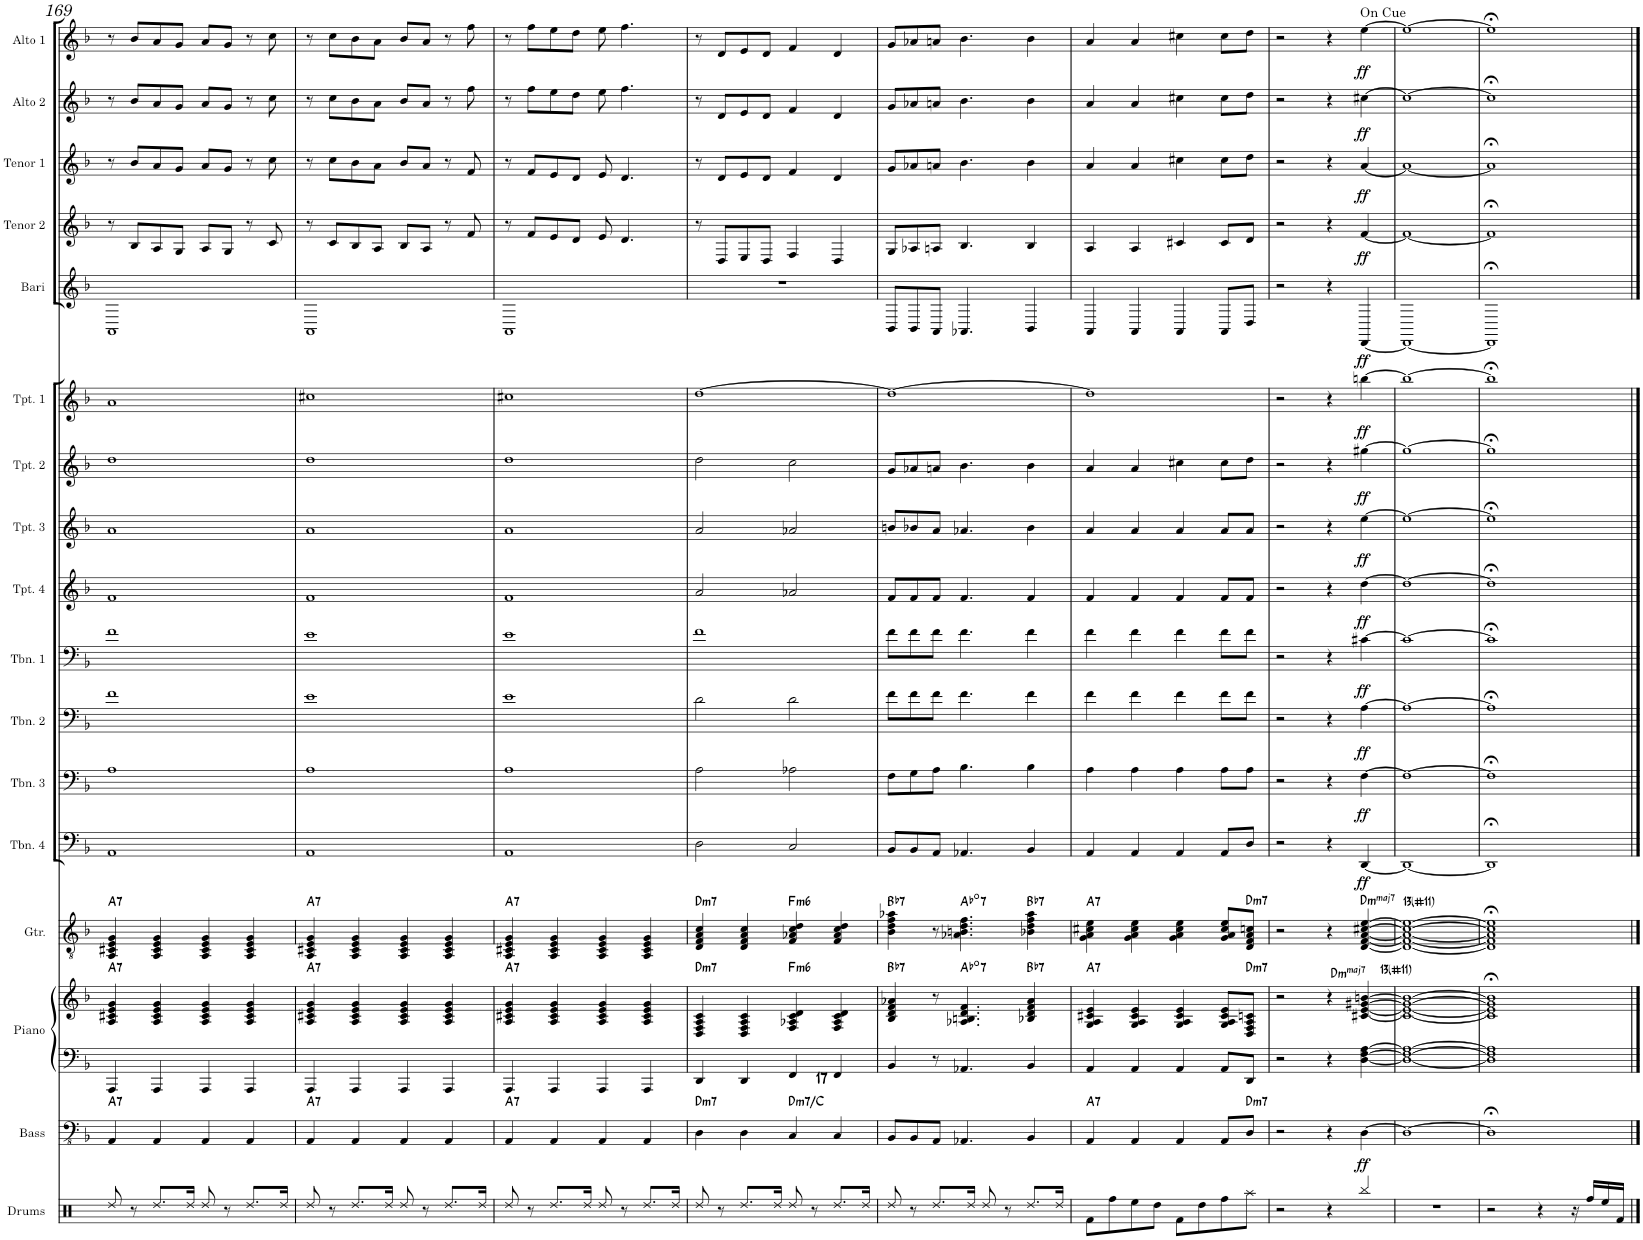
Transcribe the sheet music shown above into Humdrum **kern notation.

**kern	**kern	**dynam	**harte	**kern	**kern	**harte	**kern	**harte	**kern	**dynam	**kern	**dynam	**kern	**dynam	**kern	**dynam	**kern	**dynam	**kern	**dynam	**kern	**dynam	**kern	**dynam	**kern	**dynam	**kern	**dynam	**kern	**dynam	**kern	**dynam	**kern	**dynam
*part17	*part16	*part16	*part16	*part15	*part15	*part15	*part14	*part14	*part13	*part13	*part12	*part12	*part11	*part11	*part10	*part10	*part9	*part9	*part8	*part8	*part7	*part7	*part6	*part6	*part5	*part5	*part4	*part4	*part3	*part3	*part2	*part2	*part1	*part1
*staff18	*staff17	*staff17	*	*staff16	*staff15	*	*staff14	*	*staff13	*staff13	*staff12	*staff12	*staff11	*staff11	*staff10	*staff10	*staff9	*staff9	*staff8	*staff8	*staff7	*staff7	*staff6	*staff6	*staff5	*staff5	*staff4	*staff4	*staff3	*staff3	*staff2	*staff2	*staff1	*staff1
*I"Drums	*I"Bass	*	*	*I"Piano	*	*	*I"Guitar	*	*I"Trombone 4	*	*I"Trombone 3	*	*I"Trombone 2	*	*I"Trombone 1	*	*I"Trumpet 4	*	*I"Trumpet 3	*	*I"Trumpet 2	*	*I"Trumpet 1	*	*I"Baritone Sax	*	*I"Tenor Sax 2	*	*I"Tenor Sax 1	*	*I"Alto Sax 2	*	*I"Alto Sax 1	*
*I'Drums	*I'Bass	*	*	*I'Piano	*	*	*I'Gtr.	*	*I'Tbn. 4	*	*I'Tbn. 3	*	*I'Tbn. 2	*	*I'Tbn. 1	*	*I'Tpt. 4	*	*I'Tpt. 3	*	*I'Tpt. 2	*	*I'Tpt. 1	*	*I'Bari	*	*I'Tenor 2	*	*I'Tenor 1	*	*I'Alto 2	*	*I'Alto 1	*
!!LO:PB:g=z
*clefX	*clefFv4	*	*	*clefF4	*clefG2	*	*clefGv2	*	*clefF4	*	*clefF4	*	*clefF4	*	*clefF4	*	*clefG2	*	*clefG2	*	*clefG2	*	*clefG2	*	*clefG2	*	*clefG2	*	*clefG2	*	*clefG2	*	*clefG2	*
*	*	*	*	*	*	*	*	*	*	*	*	*	*	*	*	*	*ITrd1c2	*	*ITrd1c2	*	*ITrd1c2	*	*ITrd1c2	*	*ITrd12c21	*	*ITrd8c14	*	*ITrd8c14	*	*ITrd5c9	*	*ITrd5c9	*
*k[]	*k[b-]	*	*	*k[b-]	*k[b-]	*	*k[b-]	*	*k[b-]	*	*k[b-]	*	*k[b-]	*	*k[b-]	*	*k[b-]	*	*k[b-]	*	*k[b-]	*	*k[b-]	*	*k[b-]	*	*k[b-]	*	*k[b-]	*	*k[b-]	*	*k[b-]	*
*M4/4	*M4/4	*	*	*M4/4	*M4/4	*	*M4/4	*	*M4/4	*	*M4/4	*	*M4/4	*	*M4/4	*	*M4/4	*	*M4/4	*	*M4/4	*	*M4/4	*	*M4/4	*	*M4/4	*	*M4/4	*	*M4/4	*	*M4/4	*
=169	=169	=169	=169	=169	=169	=169	=169	=169	=169	=169	=169	=169	=169	=169	=169	=169	=169	=169	=169	=169	=169	=169	=169	=169	=169	=169	=169	=169	=169	=169	=169	=169	=169	=169
!	!	!	!LO:H:kt=7	!	!	!LO:H:kt=7	!	!LO:H:kt=7	!	!	!	!	!	!	!	!	!	!	!	!	!	!	!	!	!	!	!	!	!	!	!	!	!	!
8Rdd/	4AAA/	.	A:7	4AAA/	4A/ 4c#X/ 4e/ 4g/	A:7	4AA/ 4C#X/ 4E/ 4G/	A:7	1AA	.	1A	.	1f	.	1f	.	1f	.	1a	.	1dd	.	1a	.	1AA	.	8r	.	8r	.	8r	.	8r	.
8r	.	.	.	.	.	.	.	.	.	.	.	.	.	.	.	.	.	.	.	.	.	.	.	.	.	.	8B-/L	.	8b-/L	.	8b-/L	.	8b-/L	.
8.Rdd/L	4AAA/	.	.	4AAA/	4A/ 4c#/ 4e/ 4g/	.	4AA/ 4C#/ 4E/ 4G/	.	.	.	.	.	.	.	.	.	.	.	.	.	.	.	.	.	.	.	8A/	.	8a/	.	8a/	.	8a/	.
.	.	.	.	.	.	.	.	.	.	.	.	.	.	.	.	.	.	.	.	.	.	.	.	.	.	.	8G/J	.	8g/J	.	8g/J	.	8g/J	.
16Rdd/Jk	.	.	.	.	.	.	.	.	.	.	.	.	.	.	.	.	.	.	.	.	.	.	.	.	.	.	.	.	.	.	.	.	.	.
8Rdd/	4AAA/	.	.	4AAA/	4A/ 4c#/ 4e/ 4g/	.	4AA/ 4C#/ 4E/ 4G/	.	.	.	.	.	.	.	.	.	.	.	.	.	.	.	.	.	.	.	8A/L	.	8a/L	.	8a/L	.	8a/L	.
8r	.	.	.	.	.	.	.	.	.	.	.	.	.	.	.	.	.	.	.	.	.	.	.	.	.	.	8G/J	.	8g/J	.	8g/J	.	8g/J	.
8.Rdd/L	4AAA/	.	.	4AAA/	4A/ 4c#/ 4e/ 4g/	.	4AA/ 4C#/ 4E/ 4G/	.	.	.	.	.	.	.	.	.	.	.	.	.	.	.	.	.	.	.	8r	.	8r	.	8r	.	8r	.
.	.	.	.	.	.	.	.	.	.	.	.	.	.	.	.	.	.	.	.	.	.	.	.	.	.	.	8c/	.	8cc\	.	8cc\	.	8cc\	.
16Rdd/Jk	.	.	.	.	.	.	.	.	.	.	.	.	.	.	.	.	.	.	.	.	.	.	.	.	.	.	.	.	.	.	.	.	.	.
=170	=170	=170	=170	=170	=170	=170	=170	=170	=170	=170	=170	=170	=170	=170	=170	=170	=170	=170	=170	=170	=170	=170	=170	=170	=170	=170	=170	=170	=170	=170	=170	=170	=170	=170
!	!	!	!LO:H:kt=7	!	!	!LO:H:kt=7	!	!LO:H:kt=7	!	!	!	!	!	!	!	!	!	!	!	!	!	!	!	!	!	!	!	!	!	!	!	!	!	!
8Rdd/	4AAA/	.	A:7	4AAA/	4A/ 4c#X/ 4e/ 4g/	A:7	4AA/ 4C#X/ 4E/ 4G/	A:7	1AA	.	1A	.	1e	.	1e	.	1f	.	1a	.	1dd	.	1cc#X	.	1AA	.	8r	.	8r	.	8r	.	8r	.
8r	.	.	.	.	.	.	.	.	.	.	.	.	.	.	.	.	.	.	.	.	.	.	.	.	.	.	8c/L	.	8cc\L	.	8cc\L	.	8cc\L	.
8.Rdd/L	4AAA/	.	.	4AAA/	4A/ 4c#/ 4e/ 4g/	.	4AA/ 4C#/ 4E/ 4G/	.	.	.	.	.	.	.	.	.	.	.	.	.	.	.	.	.	.	.	8B-/	.	8b-\	.	8b-\	.	8b-\	.
.	.	.	.	.	.	.	.	.	.	.	.	.	.	.	.	.	.	.	.	.	.	.	.	.	.	.	8A/J	.	8a\J	.	8a\J	.	8a\J	.
16Rdd/Jk	.	.	.	.	.	.	.	.	.	.	.	.	.	.	.	.	.	.	.	.	.	.	.	.	.	.	.	.	.	.	.	.	.	.
8Rdd/	4AAA/	.	.	4AAA/	4A/ 4c#/ 4e/ 4g/	.	4AA/ 4C#/ 4E/ 4G/	.	.	.	.	.	.	.	.	.	.	.	.	.	.	.	.	.	.	.	8B-/L	.	8b-/L	.	8b-/L	.	8b-/L	.
8r	.	.	.	.	.	.	.	.	.	.	.	.	.	.	.	.	.	.	.	.	.	.	.	.	.	.	8A/J	.	8a/J	.	8a/J	.	8a/J	.
8.Rdd/L	4AAA/	.	.	4AAA/	4A/ 4c#/ 4e/ 4g/	.	4AA/ 4C#/ 4E/ 4G/	.	.	.	.	.	.	.	.	.	.	.	.	.	.	.	.	.	.	.	8r	.	8r	.	8r	.	8r	.
.	.	.	.	.	.	.	.	.	.	.	.	.	.	.	.	.	.	.	.	.	.	.	.	.	.	.	8f/	.	8f/	.	8ff\	.	8ff\	.
16Rdd/Jk	.	.	.	.	.	.	.	.	.	.	.	.	.	.	.	.	.	.	.	.	.	.	.	.	.	.	.	.	.	.	.	.	.	.
=171	=171	=171	=171	=171	=171	=171	=171	=171	=171	=171	=171	=171	=171	=171	=171	=171	=171	=171	=171	=171	=171	=171	=171	=171	=171	=171	=171	=171	=171	=171	=171	=171	=171	=171
!	!	!	!LO:H:kt=7	!	!	!LO:H:kt=7	!	!LO:H:kt=7	!	!	!	!	!	!	!	!	!	!	!	!	!	!	!	!	!	!	!	!	!	!	!	!	!	!
8Rdd/	4AAA/	.	A:7	4AAA/	4A/ 4c#X/ 4e/ 4g/	A:7	4AA/ 4C#X/ 4E/ 4G/	A:7	1AA	.	1A	.	1e	.	1e	.	1f	.	1a	.	1dd	.	1cc#X	.	1AA	.	8r	.	8r	.	8r	.	8r	.
8r	.	.	.	.	.	.	.	.	.	.	.	.	.	.	.	.	.	.	.	.	.	.	.	.	.	.	8f/L	.	8f/L	.	8ff\L	.	8ff\L	.
8.Rdd/L	4AAA/	.	.	4AAA/	4A/ 4c#/ 4e/ 4g/	.	4AA/ 4C#/ 4E/ 4G/	.	.	.	.	.	.	.	.	.	.	.	.	.	.	.	.	.	.	.	8e/	.	8e/	.	8ee\	.	8ee\	.
.	.	.	.	.	.	.	.	.	.	.	.	.	.	.	.	.	.	.	.	.	.	.	.	.	.	.	8d/J	.	8d/J	.	8dd\J	.	8dd\J	.
16Rdd/Jk	.	.	.	.	.	.	.	.	.	.	.	.	.	.	.	.	.	.	.	.	.	.	.	.	.	.	.	.	.	.	.	.	.	.
8Rdd/	4AAA/	.	.	4AAA/	4A/ 4c#/ 4e/ 4g/	.	4AA/ 4C#/ 4E/ 4G/	.	.	.	.	.	.	.	.	.	.	.	.	.	.	.	.	.	.	.	8e/	.	8e/	.	8ee\	.	8ee\	.
8r	.	.	.	.	.	.	.	.	.	.	.	.	.	.	.	.	.	.	.	.	.	.	.	.	.	.	4.d/	.	4.d/	.	4.ff\	.	4.ff\	.
8.Rdd/L	4AAA/	.	.	4AAA/	4A/ 4c#/ 4e/ 4g/	.	4AA/ 4C#/ 4E/ 4G/	.	.	.	.	.	.	.	.	.	.	.	.	.	.	.	.	.	.	.	.	.	.	.	.	.	.	.
16Rdd/Jk	.	.	.	.	.	.	.	.	.	.	.	.	.	.	.	.	.	.	.	.	.	.	.	.	.	.	.	.	.	.	.	.	.	.
=172	=172	=172	=172	=172	=172	=172	=172	=172	=172	=172	=172	=172	=172	=172	=172	=172	=172	=172	=172	=172	=172	=172	=172	=172	=172	=172	=172	=172	=172	=172	=172	=172	=172	=172
!	!	!	!LO:H:kt=m7	!	!	!LO:H:kt=m7	!	!LO:H:kt=m7	!	!	!	!	!	!	!	!	!	!	!	!	!	!	!	!	!	!	!	!	!	!	!	!	!	!
8Rdd/	4DD\	.	D:min7	4DD/	4D/ 4F/ 4A/ 4c/	D:min7	4D/ 4F/ 4A/ 4c/	D:min7	2D\	.	2A\	.	2d\	.	1f	.	2a/	.	2a/	.	2dd\	.	[1dd	.	1r	.	8r	.	8r	.	8r	.	8r	.
8r	.	.	.	.	.	.	.	.	.	.	.	.	.	.	.	.	.	.	.	.	.	.	.	.	.	.	8D/L	.	8d/L	.	8d/L	.	8d/L	.
8.Rdd/L	4DD\	.	.	4DD/	4D/ 4F/ 4A/ 4c/	.	4D/ 4F/ 4A/ 4c/	.	.	.	.	.	.	.	.	.	.	.	.	.	.	.	.	.	.	.	8E/	.	8e/	.	8e/	.	8e/	.
.	.	.	.	.	.	.	.	.	.	.	.	.	.	.	.	.	.	.	.	.	.	.	.	.	.	.	8D/J	.	8d/J	.	8d/J	.	8d/J	.
16Rdd/Jk	.	.	.	.	.	.	.	.	.	.	.	.	.	.	.	.	.	.	.	.	.	.	.	.	.	.	.	.	.	.	.	.	.	.
!	!	!	!LO:H:kt=m7	!	!	!LO:H:kt=m6	!	!LO:H:kt=m6	!	!	!	!	!	!	!	!	!	!	!	!	!	!	!	!	!	!	!	!	!	!	!	!	!	!
8Rdd/	4CC/	.	D:min7/b7	4FF/	4F/ 4A-X/ 4c/ 4d/	F:min6	4F/ 4A-X/ 4c/ 4d/	F:min6	2C/	.	2A-X\	.	2d\	.	.	.	2a-X/	.	2a-X/	.	2cc\	.	.	.	.	.	4F/	.	4f/	.	4f/	.	4f/	.
8r	.	.	.	.	.	.	.	.	.	.	.	.	.	.	.	.	.	.	.	.	.	.	.	.	.	.	.	.	.	.	.	.	.	.
8.Rdd/L	4CC/	.	.	4FF/	4F/ 4A-/ 4c/ 4d/	.	4F/ 4A-/ 4c/ 4d/	.	.	.	.	.	.	.	.	.	.	.	.	.	.	.	.	.	.	.	4D/	.	4d/	.	4d/	.	4d/	.
16Rdd/Jk	.	.	.	.	.	.	.	.	.	.	.	.	.	.	.	.	.	.	.	.	.	.	.	.	.	.	.	.	.	.	.	.	.	.
=173	=173	=173	=173	=173	=173	=173	=173	=173	=173	=173	=173	=173	=173	=173	=173	=173	=173	=173	=173	=173	=173	=173	=173	=173	=173	=173	=173	=173	=173	=173	=173	=173	=173	=173
!	!	!	!	!	!	!LO:H:kt=7	!	!LO:H:kt=7	!	!	!	!	!	!	!	!	!	!	!	!	!	!	!	!	!	!	!	!	!	!	!	!	!	!
8Rdd/	8BBB-/L	.	.	4BB-/	4B-/ 4d/ 4f/ 4a-X/	Bb:7	4B-\ 4d\ 4f\ 4a-X\	Bb:7	8BB-/L	.	8F\L	.	8f\L	.	8f\L	.	8f/L	.	8bn/L	.	8g/L	.	1dd_	.	8BB-/L	.	8G/L	.	8g/L	.	8g/L	.	8g/L	.
8r	8BBB-/	.	.	.	.	.	.	.	8BB-/	.	8G\	.	8f\	.	8f\	.	8f/	.	8b-X/	.	8a-X/	.	.	.	8BB-/	.	8A-X/	.	8a-X/	.	8a-X/	.	8a-X/	.
8.Rdd/L	8AAA/J	.	.	8r	8r	.	8r	.	8AA/J	.	8A\J	.	8f\J	.	8f\J	.	8f/J	.	8a/J	.	8an/J	.	.	.	8AA/J	.	8An/J	.	8an/J	.	8an/J	.	8an/J	.
!	!	!	!	!	!	!LO:H:kt=7	!	!LO:H:kt=7	!	!	!	!	!	!	!	!	!	!	!	!	!	!	!	!	!	!	!	!	!	!	!	!	!	!
.	4.AAA-X/	.	.	4.AA-X/	4.A-X/ 4.Bn/ 4.d/ 4.f/	Ab:dim7	4.A-X\ 4.Bn\ 4.d\ 4.f\	Ab:dim7	4.AA-X/	.	4.B-\	.	4.f\	.	4.f\	.	4.f/	.	4.a-X/	.	4.b-\	.	.	.	4.AA-X/	.	4.B-/	.	4.b-\	.	4.b-\	.	4.b-\	.
16Rdd/Jk	.	.	.	.	.	.	.	.	.	.	.	.	.	.	.	.	.	.	.	.	.	.	.	.	.	.	.	.	.	.	.	.	.	.
8Rdd/	.	.	.	.	.	.	.	.	.	.	.	.	.	.	.	.	.	.	.	.	.	.	.	.	.	.	.	.	.	.	.	.	.	.
8r	.	.	.	.	.	.	.	.	.	.	.	.	.	.	.	.	.	.	.	.	.	.	.	.	.	.	.	.	.	.	.	.	.	.
!	!	!	!	!	!	!LO:H:kt=7	!	!LO:H:kt=7	!	!	!	!	!	!	!	!	!	!	!	!	!	!	!	!	!	!	!	!	!	!	!	!	!	!
8.Rdd/L	4BBB-/	.	.	4BB-/	4B-X/ 4d/ 4f/ 4a-/	Bb:7	4B-X\ 4d\ 4f\ 4a-\	Bb:7	4BB-/	.	4B-\	.	4f\	.	4f\	.	4f/	.	4b-\	.	4b-\	.	.	.	4BB-/	.	4B-/	.	4b-\	.	4b-\	.	4b-\	.
16Rdd/Jk	.	.	.	.	.	.	.	.	.	.	.	.	.	.	.	.	.	.	.	.	.	.	.	.	.	.	.	.	.	.	.	.	.	.
=174	=174	=174	=174	=174	=174	=174	=174	=174	=174	=174	=174	=174	=174	=174	=174	=174	=174	=174	=174	=174	=174	=174	=174	=174	=174	=174	=174	=174	=174	=174	=174	=174	=174	=174
!	!	!	!LO:H:kt=7	!	!	!LO:H:kt=7	!	!LO:H:kt=7	!	!	!	!	!	!	!	!	!	!	!	!	!	!	!	!	!	!	!	!	!	!	!	!	!	!
8Rf\L	4AAA/	.	A:7	4AA/	4G/ 4A/ 4c#X/ 4e/	A:7	4G\ 4A\ 4c#X\ 4e\	A:7	4AA/	.	4A\	.	4f\	.	4f\	.	4f/	.	4a/	.	4a/	.	1dd]	.	4AA/	.	4A/	.	4a/	.	4a/	.	4a/	.
8Rff\	.	.	.	.	.	.	.	.	.	.	.	.	.	.	.	.	.	.	.	.	.	.	.	.	.	.	.	.	.	.	.	.	.	.
8Ree\	4AAA/	.	.	4AA/	4G/ 4A/ 4c#/ 4e/	.	4G\ 4A\ 4c#\ 4e\	.	4AA/	.	4A\	.	4f\	.	4f\	.	4f/	.	4a/	.	4a/	.	.	.	4AA/	.	4A/	.	4a/	.	4a/	.	4a/	.
8Rdd\J	.	.	.	.	.	.	.	.	.	.	.	.	.	.	.	.	.	.	.	.	.	.	.	.	.	.	.	.	.	.	.	.	.	.
8Rf\L	4AAA/	.	.	4AA/	4G/ 4A/ 4c#/ 4e/	.	4G\ 4A\ 4c#\ 4e\	.	4AA/	.	4A\	.	4f\	.	4f\	.	4f/	.	4a/	.	4cc#X\	.	.	.	4AA/	.	4c#X/	.	4cc#X\	.	4cc#X\	.	4cc#X\	.
8Rdd\	.	.	.	.	.	.	.	.	.	.	.	.	.	.	.	.	.	.	.	.	.	.	.	.	.	.	.	.	.	.	.	.	.	.
8Rff\	8AAA/L	.	.	8AA/L	8G/ 8A/ 8c#/ 8e/L	.	8G/ 8A/ 8c#/ 8e/L	.	8AA/L	.	8A\L	.	8f\L	.	8f\L	.	8f/L	.	8a/L	.	8cc#\L	.	.	.	8AA/L	.	8c#/L	.	8cc#\L	.	8cc#\L	.	8cc#\L	.
!	!	!	!LO:H:kt=m7	!	!	!LO:H:kt=m7	!	!LO:H:kt=m7	!	!	!	!	!	!	!	!	!	!	!	!	!	!	!	!	!	!	!	!	!	!	!	!	!	!
8Raa\J	8DD/J	.	D:min7	8DD/J	8D/ 8F/ 8A/ 8cn/J	D:min7	8D/ 8F/ 8A/ 8cn/J	D:min7	8D/J	.	8A\J	.	8f\J	.	8f\J	.	8f/J	.	8a/J	.	8dd\J	.	.	.	8D/J	.	8d/J	.	8dd\J	.	8dd\J	.	8dd\J	.
=175	=175	=175	=175	=175	=175	=175	=175	=175	=175	=175	=175	=175	=175	=175	=175	=175	=175	=175	=175	=175	=175	=175	=175	=175	=175	=175	=175	=175	=175	=175	=175	=175	=175	=175
2r	2r	.	.	2r	2r	.	2r	.	2r	.	2r	.	2r	.	2r	.	2r	.	2r	.	2r	.	2r	.	2r	.	2r	.	2r	.	2r	.	2r	.
4r	4r	.	.	4r	4r	.	4r	.	4r	.	4r	.	4r	.	4r	.	4r	.	4r	.	4r	.	4r	.	4r	.	4r	.	4r	.	4r	.	4r	.
!	!	!	!	!	!	!	!	!	!	!	!	!	!	!	!	!	!	!	!	!	!	!	!	!	!	!	!	!	!	!	!	!	!LO:TX:a:t=On Cue	!
!	!	!LO:DY:b	!	!	!	!LO:H:n=1:kt=13(#11)	!	!	!	!LO:DY:b	!	!LO:DY:b	!	!LO:DY:b	!	!LO:DY:b	!	!LO:DY:b	!	!LO:DY:b	!	!LO:DY:b	!	!LO:DY:b	!	!LO:DY:b	!	!LO:DY:b	!	!LO:DY:b	!	!LO:DY:b	!	!LO:DY:b
!	!	!	!	!	!	!LO:H:n=2:kt=mmaj7	!	!LO:H:kt=mmaj7	!	!	!	!	!	!	!	!	!	!	!	!	!	!	!	!	!	!	!	!	!	!	!	!	!	!
4Rbb/	[4DD\	ff	.	[4D\ [4F\ [4A\	[4c#X/ [4e/ [4g#X/ [4bn/	N D:minmaj7	[4D/ [4F/ [4A/ [4c#X/ [4e/	D:minmaj7	[4DD/	ff	[4F\	ff	[4A\	ff	[4c#X\	ff	[4dd\	ff	[4ee\	ff	[4gg#X\	ff	[4bbn\	ff	[4DD/	ff	[4f/	ff	[4a/	ff	[4cc#X\	ff	[4ee\	ff
=176	=176	=176	=176	=176	=176	=176	=176	=176	=176	=176	=176	=176	=176	=176	=176	=176	=176	=176	=176	=176	=176	=176	=176	=176	=176	=176	=176	=176	=176	=176	=176	=176	=176	=176
!	!	!	!	!	!	!	!	!LO:H:kt=13(#11)	!	!	!	!	!	!	!	!	!	!	!	!	!	!	!	!	!	!	!	!	!	!	!	!	!	!
1r	1DD_	.	.	1D_ 1F_ 1A_	1c#_ 1e_ 1g#_ 1b_	.	1D_ 1F_ 1A_ 1c#_ 1e_	N	1DD_	.	1F_	.	1A_	.	1c#_	.	1dd_	.	1ee_	.	1gg#_	.	1bb_	.	1DD_	.	1f_	.	1a_	.	1cc#_	.	1ee_	.
=177	=177	=177	=177	=177	=177	=177	=177	=177	=177	=177	=177	=177	=177	=177	=177	=177	=177	=177	=177	=177	=177	=177	=177	=177	=177	=177	=177	=177	=177	=177	=177	=177	=177	=177
2r	1DD;<]	.	.	1D] 1F] 1A]	1c#];< 1e];< 1g#];< 1b];<	.	1D];< 1F];< 1A];< 1c#];< 1e];<	.	1DD;<]	.	1F;<]	.	1A;<]	.	1c#;<]	.	1dd;<]	.	1ee;<]	.	1gg#;<]	.	1bb;<]	.	1DD;<]	.	1f;<]	.	1a;<]	.	1cc#;<]	.	1ee;<]	.
4r	.	.	.	.	.	.	.	.	.	.	.	.	.	.	.	.	.	.	.	.	.	.	.	.	.	.	.	.	.	.	.	.	.	.
16r	.	.	.	.	.	.	.	.	.	.	.	.	.	.	.	.	.	.	.	.	.	.	.	.	.	.	.	.	.	.	.	.	.	.
16Rff/LL	.	.	.	.	.	.	.	.	.	.	.	.	.	.	.	.	.	.	.	.	.	.	.	.	.	.	.	.	.	.	.	.	.	.
16Ree/	.	.	.	.	.	.	.	.	.	.	.	.	.	.	.	.	.	.	.	.	.	.	.	.	.	.	.	.	.	.	.	.	.	.
16Rf/JJ	.	.	.	.	.	.	.	.	.	.	.	.	.	.	.	.	.	.	.	.	.	.	.	.	.	.	.	.	.	.	.	.	.	.
==	==	==	==	==	==	==	==	==	==	==	==	==	==	==	==	==	==	==	==	==	==	==	==	==	==	==	==	==	==	==	==	==	==	==
*-	*-	*-	*-	*-	*-	*-	*-	*-	*-	*-	*-	*-	*-	*-	*-	*-	*-	*-	*-	*-	*-	*-	*-	*-	*-	*-	*-	*-	*-	*-	*-	*-	*-	*-
